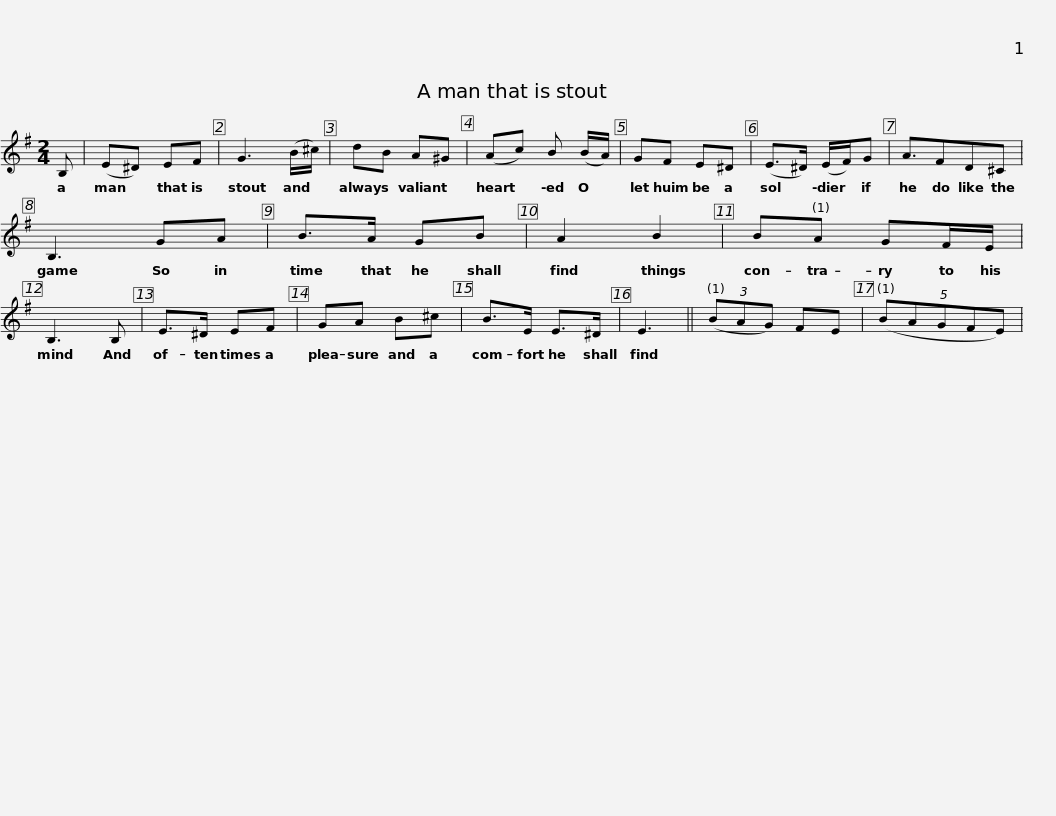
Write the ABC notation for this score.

X:1
L:1/8
M:2/4
I:linebreak $
K:G
V:1 treble
V:1
 B, | (E^D) EF | G3 (B/^c/) | dB A^G | (Ac) B (B/A/) | %5
 GF E^D | (E>^D) (E/F/)G |$ A3/2FD^C | B,3 GA | B>A GB | %10
 A2 B2 | BA GF/E/ | B,3 B, | E>^D EF |$ GA B^c | %15
 B>E E>^D | E3 || (3(BAG) FE | (5:4:5(BAGFE) | %19
